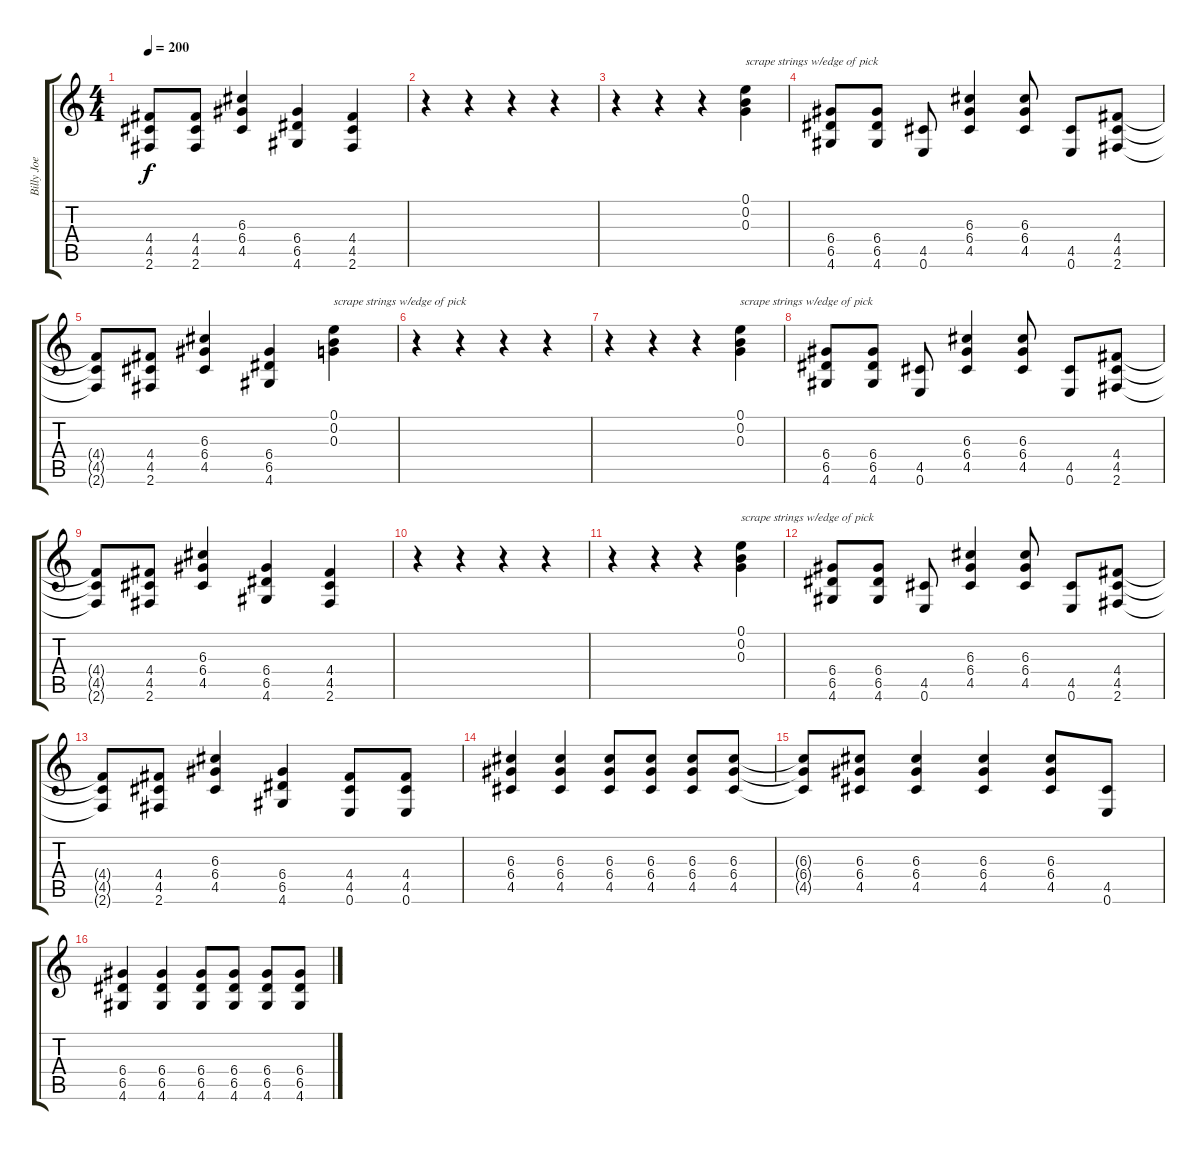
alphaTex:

\track ("Billy Joe " "Billy Joe ") {instrument overdrivenguitar}
\staff {score tabs}
\tuning (E4 B3 G3 D3 A2 E2) {hide}
\ts (4 4)
\tempo 200
\clef g2
\ks c
(4.4{t} 4.5{t} 2.6{t}).8{dy f} (4.4 4.5 2.6).8 (6.3 6.4 4.5).4 (6.4 6.5 4.6).4 (4.4 4.5 2.6).4 |
r.4 r.4 r.4 r.4 |
r.4 r.4 r.4 (0.1 0.2 0.3).4{txt "scrape strings w/edge of pick"} |
(6.4 6.5 4.6).8 (6.4 6.5 4.6).8 (4.5 0.6).8 (6.3 6.4 4.5).4 (6.3 6.4 4.5).8 (4.5 0.6).8 (4.4 4.5 2.6).8 |
(4.4{t} 4.5{t} 2.6{t}).8 (4.4 4.5 2.6).8 (6.3 6.4 4.5).4 (6.4 6.5 4.6).4 (0.1 0.2 0.3).4{txt "scrape strings w/edge of pick"} |
r.4 r.4 r.4 r.4 |
r.4 r.4 r.4 (0.1 0.2 0.3).4{txt "scrape strings w/edge of pick"} |
(6.4 6.5 4.6).8 (6.4 6.5 4.6).8 (4.5 0.6).8 (6.3 6.4 4.5).4 (6.3 6.4 4.5).8 (4.5 0.6).8 (4.4 4.5 2.6).8 |
(4.4{t} 4.5{t} 2.6{t}).8 (4.4 4.5 2.6).8 (6.3 6.4 4.5).4 (6.4 6.5 4.6).4 (4.4 4.5 2.6).4 |
r.4 r.4 r.4 r.4 |
r.4 r.4 r.4 (0.1 0.2 0.3).4{txt "scrape strings w/edge of pick"} |
(6.4 6.5 4.6).8 (6.4 6.5 4.6).8 (4.5 0.6).8 (6.3 6.4 4.5).4 (6.3 6.4 4.5).8 (4.5 0.6).8 (4.4 4.5 2.6).8 |
(4.4{t} 4.5{t} 2.6{t}).8 (4.4 4.5 2.6).8 (6.3 6.4 4.5).4 (6.4 6.5 4.6).4 (4.4 4.5 0.6).8 (4.4 4.5 0.6).8 |
(6.3 6.4 4.5).4 (6.3 6.4 4.5).4 (6.3 6.4 4.5).8 (6.3 6.4 4.5).8 (6.3 6.4 4.5).8 (6.3 6.4 4.5).8 |
(6.3{t} 6.4{t} 4.5{t}).8 (6.3 6.4 4.5).8 (6.3 6.4 4.5).4 (6.3 6.4 4.5).4 (6.3 6.4 4.5).8 (4.5 0.6).8 |
(6.4 6.5 4.6).4 (6.4 6.5 4.6).4 (6.4 6.5 4.6).8 (6.4 6.5 4.6).8 (6.4 6.5 4.6).8 (6.4 6.5 4.6).8
